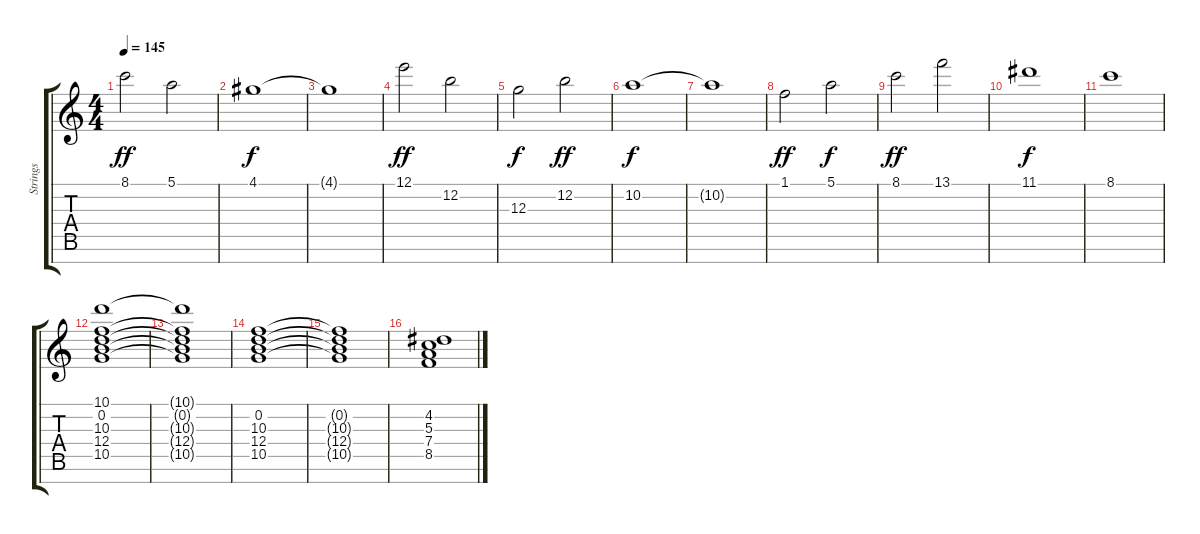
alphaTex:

\track ("Strings" "Strings") {instrument electricguitarclean}
\staff {score tabs}
\tuning (E4 B3 G3 D3 A2 E2 B1) {hide}
\ts (4 4)
\tempo 145
\clef g2
\ks c
8.1.2{dy ff} 5.1.2 |
4.1.1{dy f} |
4.1{t}.1 |
12.1.2{dy ff} 12.2.2 |
12.3.2{dy f} 12.2.2{dy ff} |
10.2.1{dy f} |
10.2{t}.1 |
1.1.2{dy ff} 5.1.2{dy f} |
8.1.2{dy ff} 13.1.2 |
11.1.1{dy f} |
8.1.1 |
(10.1 0.2 10.3 12.4 10.5).1 |
(10.1{t} 0.2{t} 10.3{t} 12.4{t} 10.5{t}).1 |
(0.2 10.3 12.4 10.5).1 |
(0.2{t} 10.3{t} 12.4{t} 10.5{t}).1 |
(4.2 5.3 7.4 8.5).1
